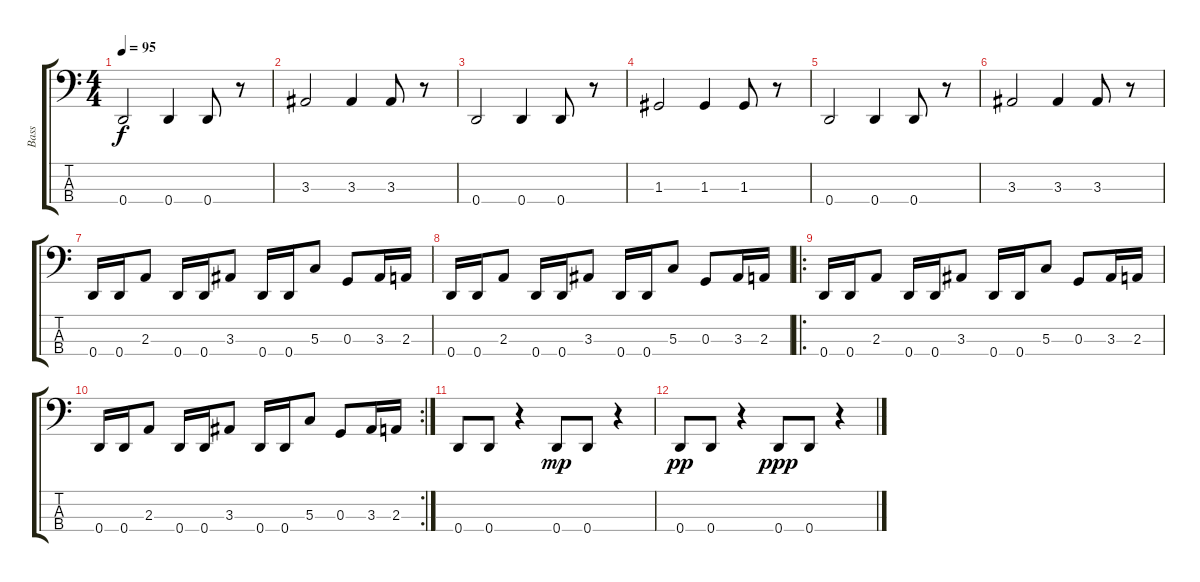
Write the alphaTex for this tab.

\track ("Bass" "Bass") {instrument electricbasspick}
\staff {score tabs}
\tuning (F2 C2 G1 D1) {hide}
\ts (4 4)
\tempo 95
\clef f4
\ks c
0.4.2{dy f} 0.4.4 0.4.8 r.8 |
3.3.2 3.3.4 3.3.8 r.8 |
0.4.2 0.4.4 0.4.8 r.8 |
1.3.2 1.3.4 1.3.8 r.8 |
0.4.2 0.4.4 0.4.8 r.8 |
3.3.2 3.3.4 3.3.8 r.8 |
0.4.16 0.4.16 2.3.8 0.4.16 0.4.16 3.3.8 0.4.16 0.4.16 5.3.8 0.3.8 3.3.16 2.3.16 |
0.4.16 0.4.16 2.3.8 0.4.16 0.4.16 3.3.8 0.4.16 0.4.16 5.3.8 0.3.8 3.3.16 2.3.16 |
\ro
0.4.16 0.4.16 2.3.8 0.4.16 0.4.16 3.3.8 0.4.16 0.4.16 5.3.8 0.3.8 3.3.16 2.3.16 |
\rc 2
0.4.16 0.4.16 2.3.8 0.4.16 0.4.16 3.3.8 0.4.16 0.4.16 5.3.8 0.3.8 3.3.16 2.3.16 |
0.4.8 0.4.8 r.4 0.4.8{dy mp} 0.4.8 r.4 |
0.4.8{dy pp} 0.4.8 r.4 0.4.8{dy ppp} 0.4.8 r.4
